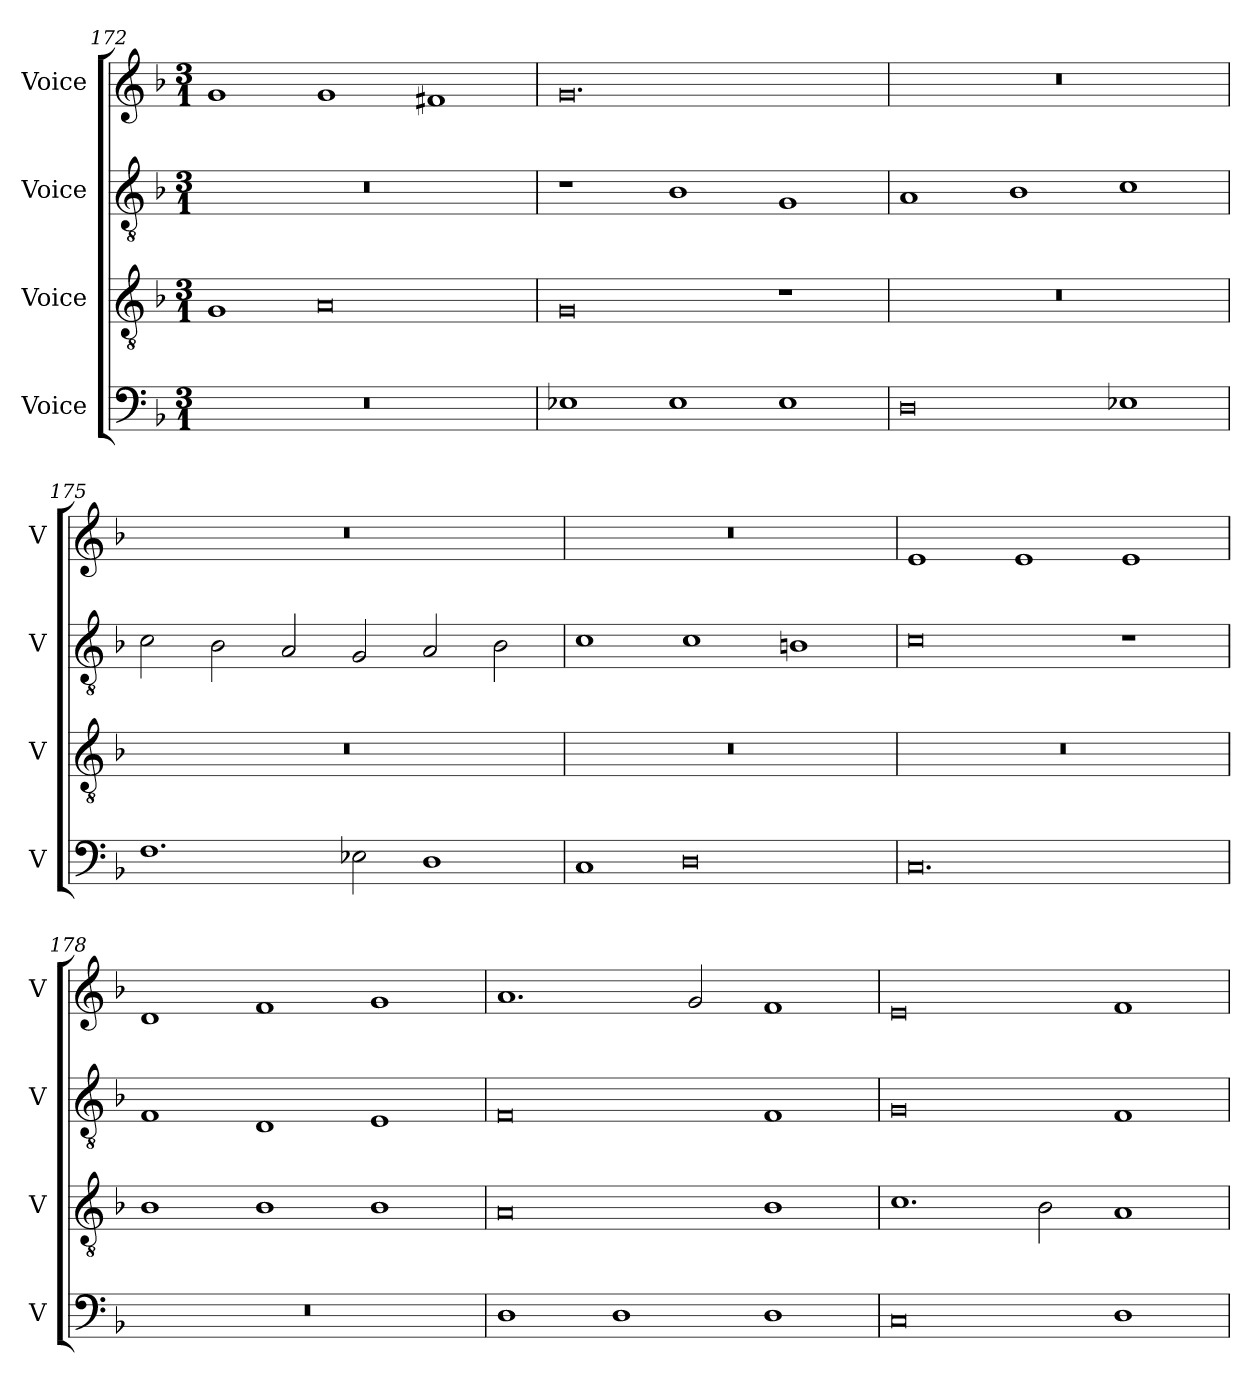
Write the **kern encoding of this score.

**kern	**kern	**kern	**kern
*part4	*part3	*part2	*part1
*staff4	*staff3	*staff2	*staff1
*I"Voice	*I"Voice	*I"Voice	*I"Voice
*I'V	*I'V	*I'V	*I'V
!!LO:LB:g=z
*clefF4	*clefGv2	*clefGv2	*clefG2
*k[b-]	*k[b-]	*k[b-]	*k[b-]
*M3/1	*M3/1	*M3/1	*M3/1
=172	=172	=172	=172
0.r	1G	0.r	1g
.	0A	.	1g
.	.	.	1f#X
=173	=173	=173	=173
1E-X	0G	1r	0.g
1E-	.	1B-	.
1E-	1r	1G	.
=174	=174	=174	=174
0D	0.r	1A	0.r
.	.	1B-	.
1E-X	.	1c	.
!!LO:LB:g=z
=175	=175	=175	=175
1.F	0.r	2c\	0.r
.	.	2B-\	.
.	.	2A/	.
2E-X\	.	2G/	.
1D	.	2A/	.
.	.	2B-\	.
=176	=176	=176	=176
1C	0.r	1c	0.r
0D	.	1c	.
.	.	1Bn	.
=177	=177	=177	=177
0.C	0.r	0c	1e
.	.	.	1e
.	.	1r	1e
!!LO:PB:g=z
=178	=178	=178	=178
0.r	1B-	1F	1d
.	1B-	1D	1f
.	1B-	1E	1g
=179	=179	=179	=179
1D	0A	0F	1.a
1D	.	.	.
.	.	.	2g/
1D	1B-	1F	1f
=180	=180	=180	=180
0C	1.c	0G	0e
.	2B-\	.	.
1D	1A	1F	1f
=	=	=	=
*-	*-	*-	*-
